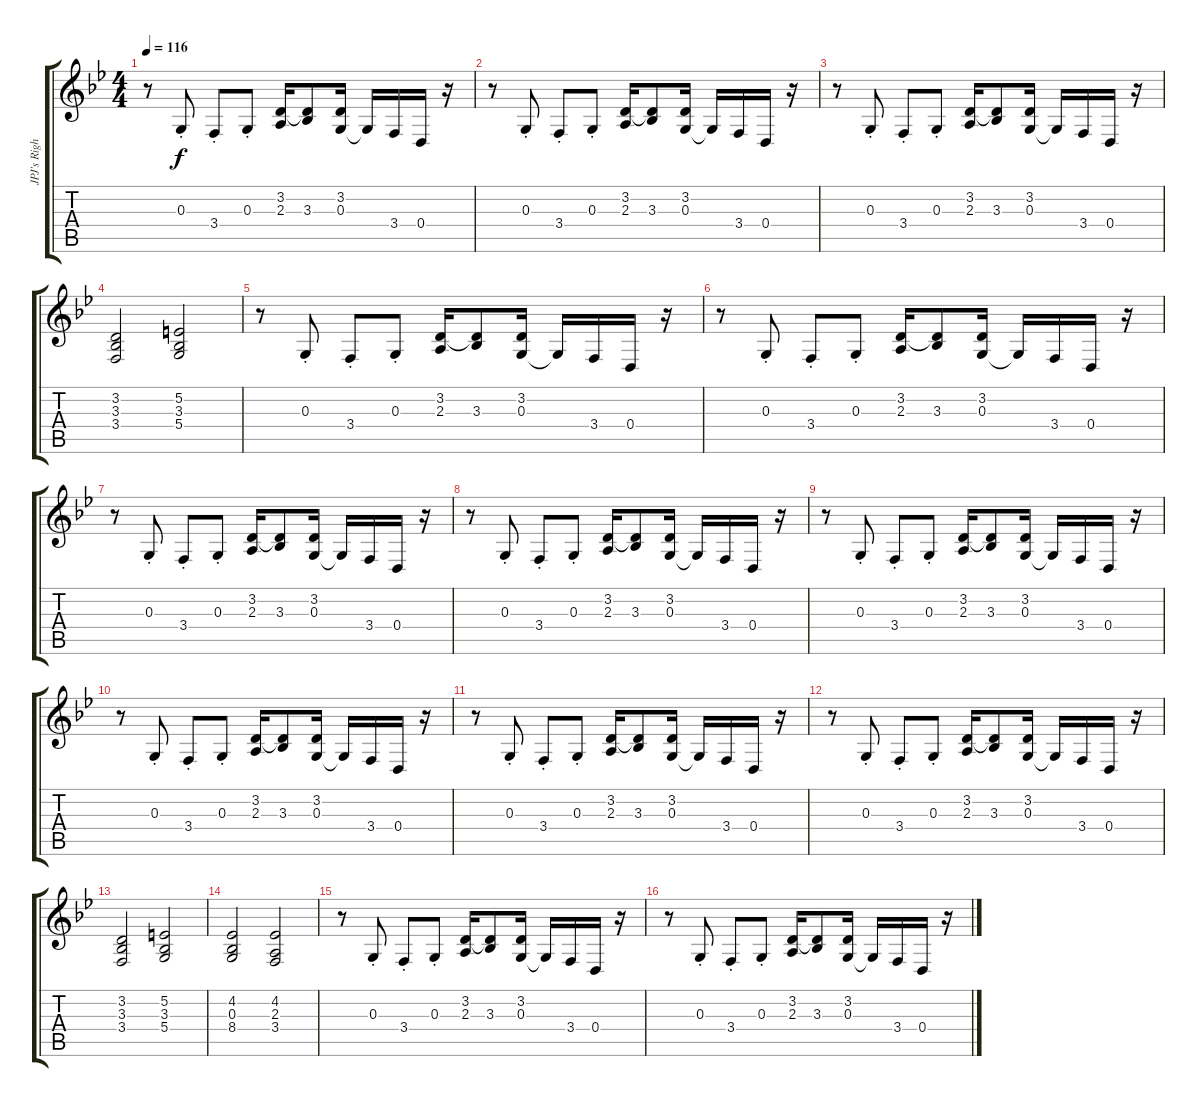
\track ("JPJ's Right Hand" "JPJ's Righ") {instrument harpsichord}
\staff {score tabs}
\tuning (E4 B3 G3 D3 A2 E2) {hide}
\ts (4 4)
\tempo 116
\clef g2
\ks bb
r.8{dy f} 0.3{st}.8 3.4{st}.8 0.3{st}.8 (3.2 2.3).16 (3.2{t} 3.3).8 (3.2 0.3).16 0.3{t}.16 3.4.16 0.4.16 r.16 |
r.8 0.3{st}.8 3.4{st}.8 0.3{st}.8 (3.2 2.3).16 (3.2{t} 3.3).8 (3.2 0.3).16 0.3{t}.16 3.4.16 0.4.16 r.16 |
r.8 0.3{st}.8 3.4{st}.8 0.3{st}.8 (3.2 2.3).16 (3.2{t} 3.3).8 (3.2 0.3).16 0.3{t}.16 3.4.16 0.4.16 r.16 |
(3.2 3.3 3.4).2 (5.2 3.3 5.4).2 |
r.8 0.3{st}.8 3.4{st}.8 0.3{st}.8 (3.2 2.3).16 (3.2{t} 3.3).8 (3.2 0.3).16 0.3{t}.16 3.4.16 0.4.16 r.16 |
r.8 0.3{st}.8 3.4{st}.8 0.3{st}.8 (3.2 2.3).16 (3.2{t} 3.3).8 (3.2 0.3).16 0.3{t}.16 3.4.16 0.4.16 r.16 |
r.8 0.3{st}.8 3.4{st}.8 0.3{st}.8 (3.2 2.3).16 (3.2{t} 3.3).8 (3.2 0.3).16 0.3{t}.16 3.4.16 0.4.16 r.16 |
r.8 0.3{st}.8 3.4{st}.8 0.3{st}.8 (3.2 2.3).16 (3.2{t} 3.3).8 (3.2 0.3).16 0.3{t}.16 3.4.16 0.4.16 r.16 |
r.8 0.3{st}.8 3.4{st}.8 0.3{st}.8 (3.2 2.3).16 (3.2{t} 3.3).8 (3.2 0.3).16 0.3{t}.16 3.4.16 0.4.16 r.16 |
r.8 0.3{st}.8 3.4{st}.8 0.3{st}.8 (3.2 2.3).16 (3.2{t} 3.3).8 (3.2 0.3).16 0.3{t}.16 3.4.16 0.4.16 r.16 |
r.8 0.3{st}.8 3.4{st}.8 0.3{st}.8 (3.2 2.3).16 (3.2{t} 3.3).8 (3.2 0.3).16 0.3{t}.16 3.4.16 0.4.16 r.16 |
r.8 0.3{st}.8 3.4{st}.8 0.3{st}.8 (3.2 2.3).16 (3.2{t} 3.3).8 (3.2 0.3).16 0.3{t}.16 3.4.16 0.4.16 r.16 |
(3.2 3.3 3.4).2 (5.2 3.3 5.4).2 |
(4.2 0.3 8.4).2 (4.2 2.3 3.4).2 |
r.8 0.3{st}.8 3.4{st}.8 0.3{st}.8 (3.2 2.3).16 (3.2{t} 3.3).8 (3.2 0.3).16 0.3{t}.16 3.4.16 0.4.16 r.16 |
r.8 0.3{st}.8 3.4{st}.8 0.3{st}.8 (3.2 2.3).16 (3.2{t} 3.3).8 (3.2 0.3).16 0.3{t}.16 3.4.16 0.4.16 r.16
